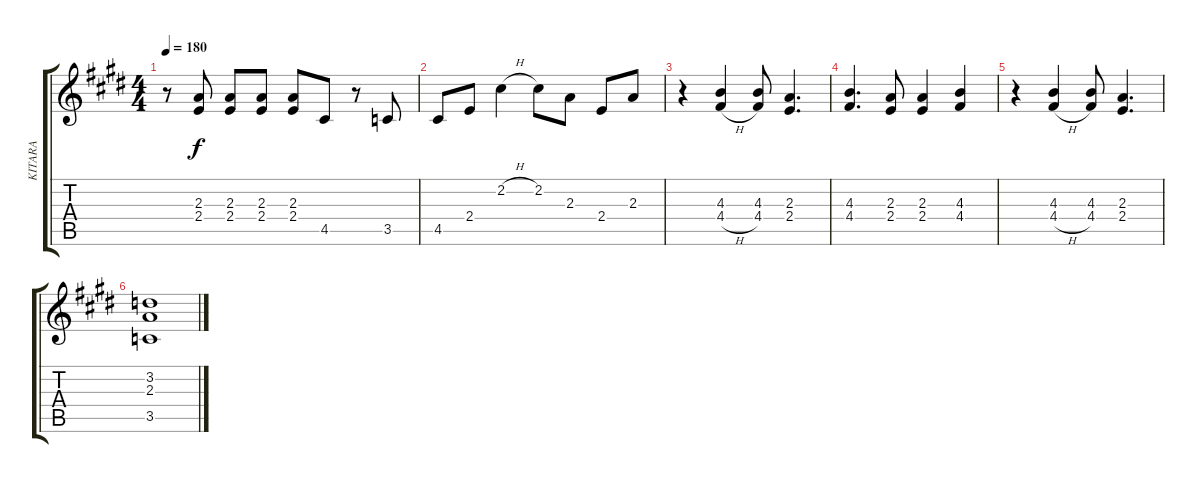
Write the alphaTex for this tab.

\track ("KITARA" "KITARA") {instrument overdrivenguitar}
\staff {score tabs}
\tuning (E4 B3 G3 D3 A2 E2) {hide}
\ts (4 4)
\tempo 180
\clef g2
\ks e
r.8{dy f} (2.3 2.4).8 (2.3 2.4).8 (2.3 2.4).8 (2.3 2.4).8 4.5.8 r.8 3.5.8 |
4.5.8 2.4.8 2.2{h}.4 2.2.8 2.3.8 2.4.8 2.3.8 |
r.4 (4.3 4.4{h}).4 (4.3 4.4).8 (2.3 2.4).4{d} |
(4.3 4.4).4{d} (2.3 2.4).8 (2.3 2.4).4 (4.3 4.4).4 |
r.4 (4.3 4.4{h}).4 (4.3 4.4).8 (2.3 2.4).4{d} |
(3.2 2.3 3.5).1
